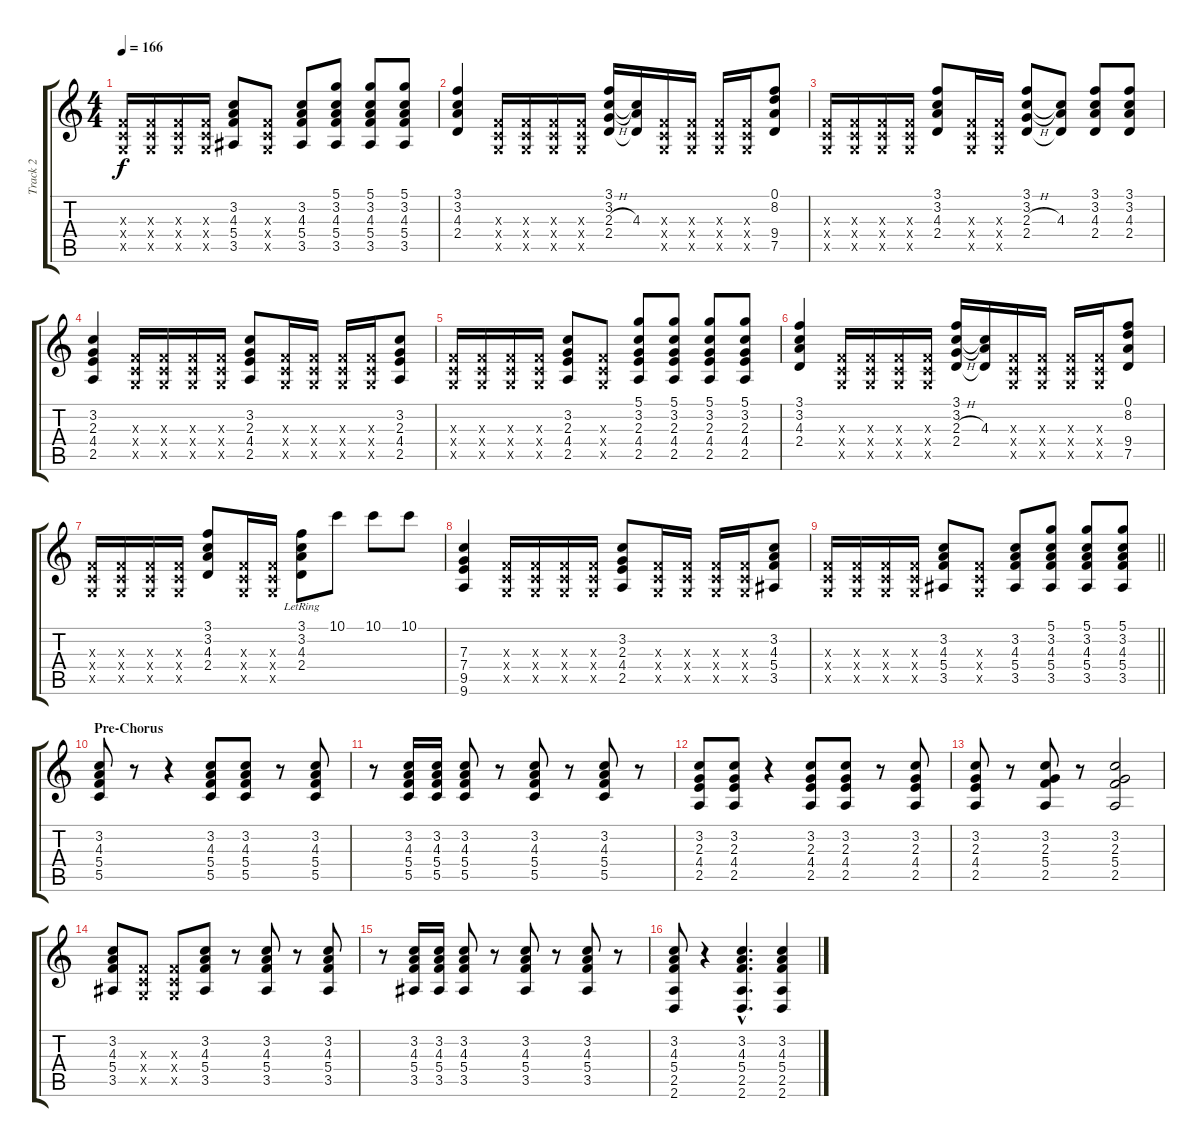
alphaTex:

\track ("Track 2" "Track 2") {instrument electricguitarjazz}
\staff {score tabs}
\tuning (D4 A3 F3 C3 G2 C2) {hide}
\ts (4 4)
\tempo 166
\clef g2
\ks c
(0.3{x} 0.4{x} 0.5{x}).16{dy f} (0.3{x} 0.4{x} 0.5{x}).16 (0.3{x} 0.4{x} 0.5{x}).16 (0.3{x} 0.4{x} 0.5{x}).16 (3.2 4.3 5.4 3.5).8 (0.3{x} 0.4{x} 0.5{x}).8 (3.2 4.3 5.4 3.5).8 (5.1 3.2 4.3 5.4 3.5).8 (5.1 3.2 4.3 5.4 3.5).8 (5.1 3.2 4.3 5.4 3.5).8 |
(3.1 3.2 4.3 2.4).4 (0.3{x} 0.4{x} 0.5{x}).16 (0.3{x} 0.4{x} 0.5{x}).16 (0.3{x} 0.4{x} 0.5{x}).16 (0.3{x} 0.4{x} 0.5{x}).16 (3.1 3.2 2.3{h} 2.4).16 (3.2{t} 4.3 2.4{t}).16 (0.3{x} 0.4{x} 0.5{x}).16 (0.3{x} 0.4{x} 0.5{x}).16 (0.3{x} 0.4{x} 0.5{x}).16 (0.3{x} 0.4{x} 0.5{x}).16 (0.1 8.2 9.4 7.5).8 |
(0.3{x} 0.4{x} 0.5{x}).16 (0.3{x} 0.4{x} 0.5{x}).16 (0.3{x} 0.4{x} 0.5{x}).16 (0.3{x} 0.4{x} 0.5{x}).16 (3.1 3.2 4.3 2.4).8 (0.3{x} 0.4{x} 0.5{x}).16 (0.3{x} 0.4{x} 0.5{x}).16 (3.1 3.2 2.3{h} 2.4).8 (3.2{t} 4.3 2.4{t}).8 (3.1 3.2 4.3 2.4).8 (3.1 3.2 4.3 2.4).8 |
(3.2 2.3 4.4 2.5).4 (0.3{x} 0.4{x} 0.5{x}).16 (0.3{x} 0.4{x} 0.5{x}).16 (0.3{x} 0.4{x} 0.5{x}).16 (0.3{x} 0.4{x} 0.5{x}).16 (3.2 2.3 4.4 2.5).8 (0.3{x} 0.4{x} 0.5{x}).16 (0.3{x} 0.4{x} 0.5{x}).16 (0.3{x} 0.4{x} 0.5{x}).16 (0.3{x} 0.4{x} 0.5{x}).16 (3.2 2.3 4.4 2.5).8 |
(0.3{x} 0.4{x} 0.5{x}).16 (0.3{x} 0.4{x} 0.5{x}).16 (0.3{x} 0.4{x} 0.5{x}).16 (0.3{x} 0.4{x} 0.5{x}).16 (3.2 2.3 4.4 2.5).8 (0.3{x} 0.4{x} 0.5{x}).8 (5.1 3.2 2.3 4.4 2.5).8 (5.1 3.2 2.3 4.4 2.5).8 (5.1 3.2 2.3 4.4 2.5).8 (5.1 3.2 2.3 4.4 2.5).8 |
(3.1 3.2 4.3 2.4).4 (0.3{x} 0.4{x} 0.5{x}).16 (0.3{x} 0.4{x} 0.5{x}).16 (0.3{x} 0.4{x} 0.5{x}).16 (0.3{x} 0.4{x} 0.5{x}).16 (3.1 3.2 2.3{h} 2.4).16 (3.2{t} 4.3 2.4{t}).16 (0.3{x} 0.4{x} 0.5{x}).16 (0.3{x} 0.4{x} 0.5{x}).16 (0.3{x} 0.4{x} 0.5{x}).16 (0.3{x} 0.4{x} 0.5{x}).16 (0.1 8.2 9.4 7.5).8 |
(0.3{x} 0.4{x} 0.5{x}).16 (0.3{x} 0.4{x} 0.5{x}).16 (0.3{x} 0.4{x} 0.5{x}).16 (0.3{x} 0.4{x} 0.5{x}).16 (3.1 3.2 4.3 2.4).8 (0.3{x} 0.4{x} 0.5{x}).16 (0.3{x} 0.4{x} 0.5{x}).16 (3.1{lr} 3.2{lr} 4.3{lr} 2.4{lr}).8 10.1.8 10.1.8 10.1.8 |
(7.3 7.4 9.5 9.6).4 (0.3{x} 0.4{x} 0.5{x}).16 (0.3{x} 0.4{x} 0.5{x}).16 (0.3{x} 0.4{x} 0.5{x}).16 (0.3{x} 0.4{x} 0.5{x}).16 (3.2 2.3 4.4 2.5).8 (0.3{x} 0.4{x} 0.5{x}).16 (0.3{x} 0.4{x} 0.5{x}).16 (0.3{x} 0.4{x} 0.5{x}).16 (0.3{x} 0.4{x} 0.5{x}).16 (3.2 4.3 5.4 3.5).8 |
\barLineRight lightlight
(0.3{x} 0.4{x} 0.5{x}).16 (0.3{x} 0.4{x} 0.5{x}).16 (0.3{x} 0.4{x} 0.5{x}).16 (0.3{x} 0.4{x} 0.5{x}).16 (3.2 4.3 5.4 3.5).8 (0.3{x} 0.4{x} 0.5{x}).8 (3.2 4.3 5.4 3.5).8 (5.1 3.2 4.3 5.4 3.5).8 (5.1 3.2 4.3 5.4 3.5).8 (5.1 3.2 4.3 5.4 3.5).8 |
\section ("" "Pre-Chorus")
(3.2 4.3 5.4 5.5).8 r.8 r.4 (3.2 4.3 5.4 5.5).8 (3.2 4.3 5.4 5.5).8 r.8 (3.2 4.3 5.4 5.5).8 |
r.8 (3.2 4.3 5.4 5.5).16 (3.2 4.3 5.4 5.5).16 (3.2 4.3 5.4 5.5).8 r.8 (3.2 4.3 5.4 5.5).8 r.8 (3.2 4.3 5.4 5.5).8 r.8 |
(3.2 2.3 4.4 2.5).8 (3.2 2.3 4.4 2.5).8 r.4 (3.2 2.3 4.4 2.5).8 (3.2 2.3 4.4 2.5).8 r.8 (3.2 2.3 4.4 2.5).8 |
(3.2 2.3 4.4 2.5).8 r.8 (3.2 2.3 5.4 2.5).8 r.8 (3.2 2.3 5.4 2.5).2 |
(3.2 4.3 5.4 3.5).8 (0.3{x} 0.4{x} 0.5{x}).8 (0.3{x} 0.4{x} 0.5{x}).8 (3.2 4.3 5.4 3.5).8 r.8 (3.2 4.3 5.4 3.5).8 r.8 (3.2 4.3 5.4 3.5).8 |
r.8 (3.2 4.3 5.4 3.5).16 (3.2 4.3 5.4 3.5).16 (3.2 4.3 5.4 3.5).8 r.8 (3.2 4.3 5.4 3.5).8 r.8 (3.2 4.3 5.4 3.5).8 r.8 |
(3.2 4.3 5.4 2.5 2.6).8 r.4 (3.2{hac} 4.3{hac} 5.4{hac} 2.5{hac} 2.6{hac}).4{d} (3.2 4.3 5.4 2.5 2.6).4
